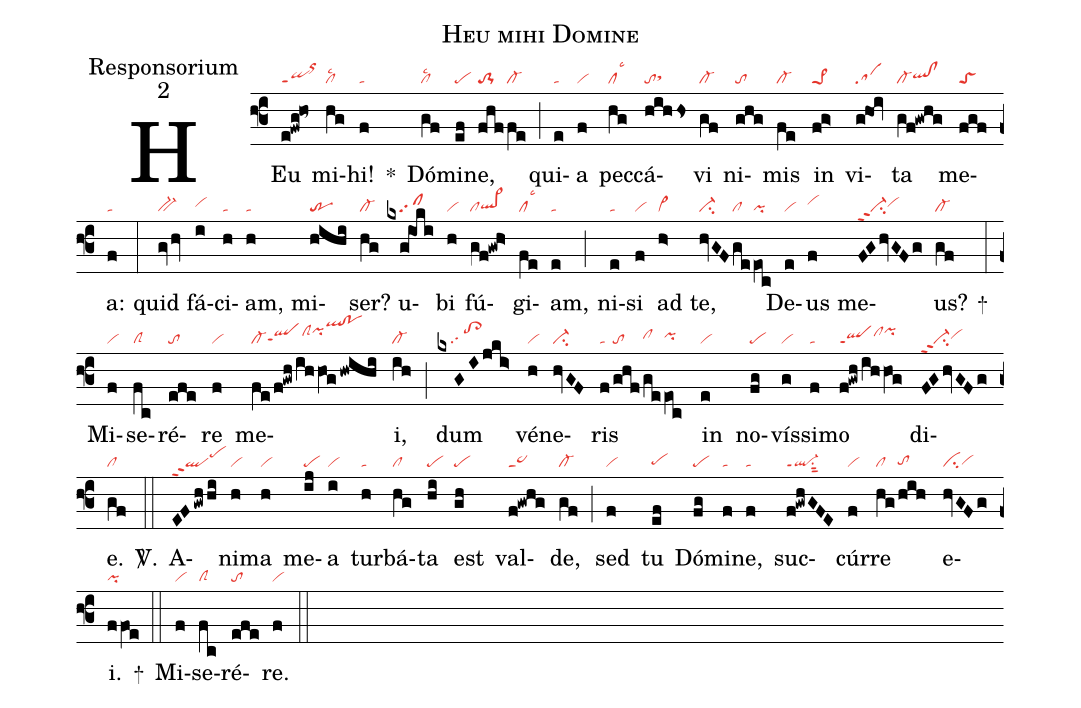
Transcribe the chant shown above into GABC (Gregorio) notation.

name: Heu mihi Domine;
office-part: Responsorium;
mode: 2;
nabc-lines: 1;
%%
(f3)
HEu(e!fwg!ho~|qippt1`orhl) mi(hg|cllsc2)hi!(f|ta) *()
Dó(gf|cllsc2)mi(ef|pe)ne,(fhf/|to-1|fe|cl-) (;)
qui(e|ta)a(f|vi) pec(hg|cllsc3)cá(hihhs|tosthh)vi(gf|cl-) ni(ghg|to)mis(fe|cl-) in(fg>|pe>1) vi(ghOi|sa)ta(gf!gwhg|cl-qlhh!clhh) me(fgf|toS)a:(f|ta) (:)
quid(gvhv|bv-) fá(i|vihh)ci(h|ta)am,(h|ta) mi(h!@ihi|tr)ser?(hg|cl-) u(kxgiOki|////sf)bi(h|vi) fú(gf!gwh>|clql>hg)gi(fe|cllsc3)am,(e|ta) (;)
ni(e|ta)si(f|vi) ad(h>|vi>) te,(hvGF|ci-|ge/|cl|eOc|pi) De(e|vi)us(f|vihi) me(FGhvGFg|vi-ppt2su2vihh)us?(gf|cl-) +(:)
Mi(f|vi)se(fc|clS)ré(efe|to)re(f|vi) me(fe/f!gwh/ih/hOg/hwihi|cl-qlhgppt1clShipihjqlhm!pohm)i,(ih|cl-) (;)
dum(kxGIjki>|////to>pp2) vé(h|vi)ne(hvGF|ci-)ris(f/|ta|ghf/|to|ge/|clhh|eOc|pihh) in(e|vi)
no(fg|pe)vís(g|vi)si(f|ta)mo(f!gwh/ih/hOg|qlppt1clhipihj) di(FGhvGFg|vi-ppt2su2vihh)e.(gf|cl) <sp>V/</sp>.(::)
A(EFgwh/hi|qlppt2pehj)ni(h|vi)ma(h|vi) me(ij|pe)a(i|vi) tur(h|ta)bá(hg|cl)ta(hi|pe) est(gh|pe) val(f!gwhg|pe>2)de,(gf|cl-) (;)
sed(f|vi) tu(ef|pehg) Dó(fg|pe)mi(f|ta)ne,(f|ta) suc(f!gwhGFE|ql-ppt1su1sut2)cúr(f|vi)re(hg/|cl|hih|tohg) e(hvGFg|civihg)i.(ffOe|pi) +(::)
Mi(f|vi)se(fc|clS)ré(efe|to)re.(f|vi) (::)
